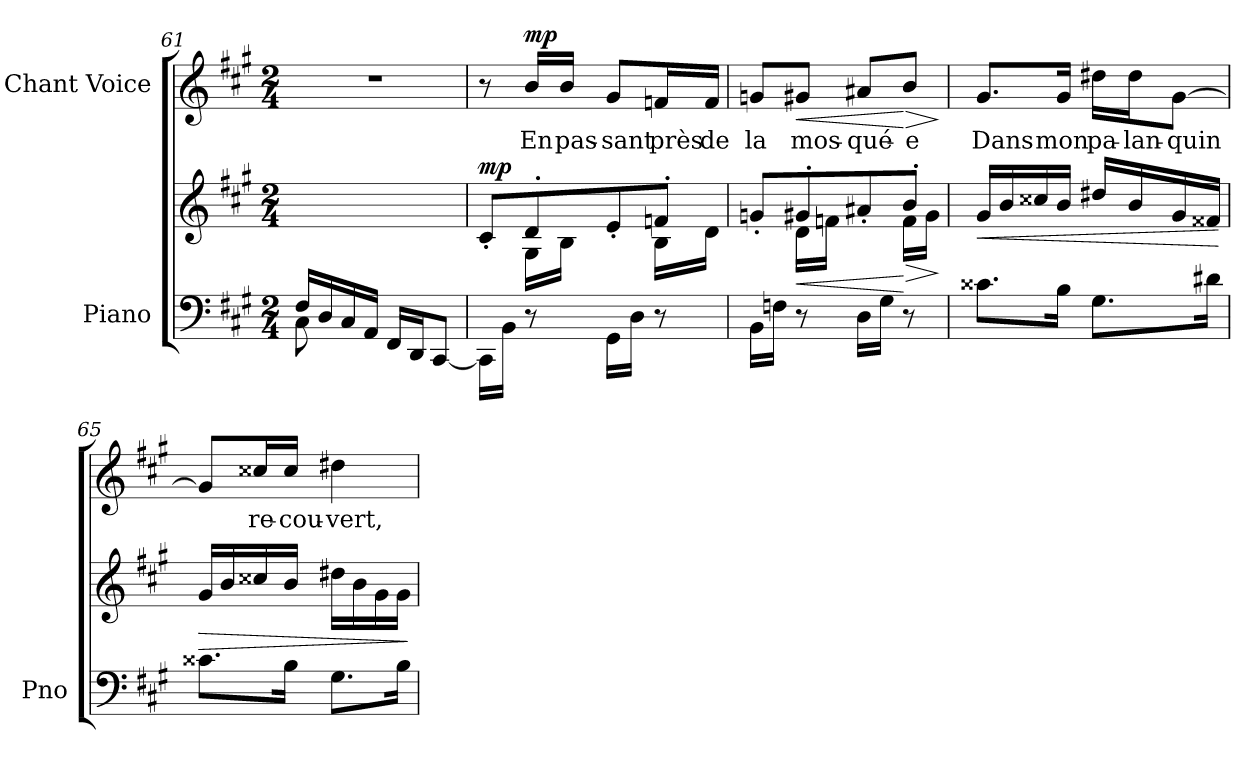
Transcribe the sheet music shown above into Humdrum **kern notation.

**kern	**kern	**dynam	**kern	**text	**dynam
*part2	*part2	*part2	*part1	*part1	*part1
*staff3	*staff2	*staff2/3	*staff1	*staff1	*staff1
*I"Piano	*	*	*I"Chant Voice	*	*
*I'Pno	*	*	*	*	*
*clefF4	*clefG2	*	*clefG2	*	*
*k[f#c#g#]	*k[f#c#g#]	*	*k[f#c#g#]	*	*
*M2/4	*M2/4	*	*M2/4	*	*
=61	=61	=61	=61	=61	=61
*^	*	*	*	*	*
16F#/LL	8C#\	2ryy	.	2r	.	.
16D/	.	.	.	.	.	.
16C#/	8rGGyy	.	.	.	.	.
16AA/JJ	.	.	.	.	.	.
16FF#/LL	4ryy	.	.	.	.	.
16DD/J	.	.	.	.	.	.
(>[8CC#/J	.	.	.	.	.	.
*v	*v	*	*	*	*	*
=62	=62	=62	=62	=62	=62
*	*^	*	*	*	*
!	!	!	!LO:DY:a	!	!	!
16CC#\LL]	8c#'/L)	8ryy	mp	8r	.	.
16BB\JJ	.	.	.	.	.	.
!	!	!	!	!	!LO:LY:b	!LO:DY:a
8r	8d'/	16G#\LL	.	16b/LL	En	mp
!	!	!	!	!	!LO:LY:b	!
.	.	16B\JJ	.	16b/JJ	pas-	.
!	!	!	!	!	!LO:LY:b	!
16GG#\LL	8e'/	8ryy	.	8g#/L	-sant	.
16D\JJ	.	.	.	.	.	.
!	!	!	!	!	!LO:LY:b	!
8r	8fn'/J	16B\LL	.	16fn/L	près	.
!	!	!	!	!	!LO:LY:b	!
.	.	16d\JJ	.	16f/JJ	de	.
=63	=63	=63	=63	=63	=63	=63
!	!	!	!	!	!LO:LY:b	!
16BB\LL	8gn'/L	8ryy	.	8gn/L	la	.
16Fn\JJ	.	.	.	.	.	.
!	!	!	!LO:HP:b	!	!LO:LY:b	!LO:HP:b
8r	8g#X'/	16d\LL	<	8g#X/J	mos-	<
.	.	16fn\JJ	.	.	.	.
!	!	!	!	!	!LO:LY:b	!
16D\LL	8a#X'/	8ryy	.	8a#X/L	-qué-	.
16G#\JJ	.	.	.	.	.	.
!	!	!	!LO:HP:n=1:b	!	!LO:LY:b	!LO:HP:n=1:b
8r	8b'/J	16f\LL	[ >	8b/J	-e	[ >
.	.	16g#\JJ	.	.	.	.
*	*v	*v	*	*	*	*
.	.	]	.	.	]
!!LO:LB:g=z
=64	=64	=64	=64	=64	=64
!	!	!LO:HP:b	!	!LO:LY:b	!
8.c##X\L	16g#/LL	<	8.g#/L	Dans	.
.	16b/	.	.	.	.
.	16cc##X/	.	.	.	.
!	!	!	!	!LO:LY:b	!
16B\Jk	16b/JJ	.	16g#/Jk	mon	.
!	!	!	!	!LO:LY:b	!
8.G#\L	16dd#X/LL	.	16dd#X\LL	pa-	.
!	!	!	!	!LO:LY:b	!
.	16b/	.	16dd#\J	-lan-	.
!	!	!	!	!LO:LY:b	!
.	16g#/	.	[8g#\J	-quin	.
16d#X\Jk	16f##X/JJ	.	.	.	.
.	.	[	.	.	.
=65	=65	=65	=65	=65	=65
!	!	!LO:HP:b	!	!	!
8.c##X\L	16g#/LL	>	8g#/L]	.	.
.	16b/	.	.	.	.
!	!	!	!	!LO:LY:b	!
.	16cc##X/	.	16cc##X/L	re-	.
!	!	!	!	!LO:LY:b	!
16B\Jk	16b/JJ	.	16cc##/JJ	-cou-	.
!	!	!	!	!LO:LY:b	!
8.G#\L	16dd#X\LL	.	4dd#X\	-vert,	.
.	16b\	.	.	.	.
.	16g#\	.	.	.	.
16B\Jk	16g#\JJ	.	.	.	.
.	.	]	.	.	.
=	=	=	=	=	=
*-	*-	*-	*-	*-	*-
